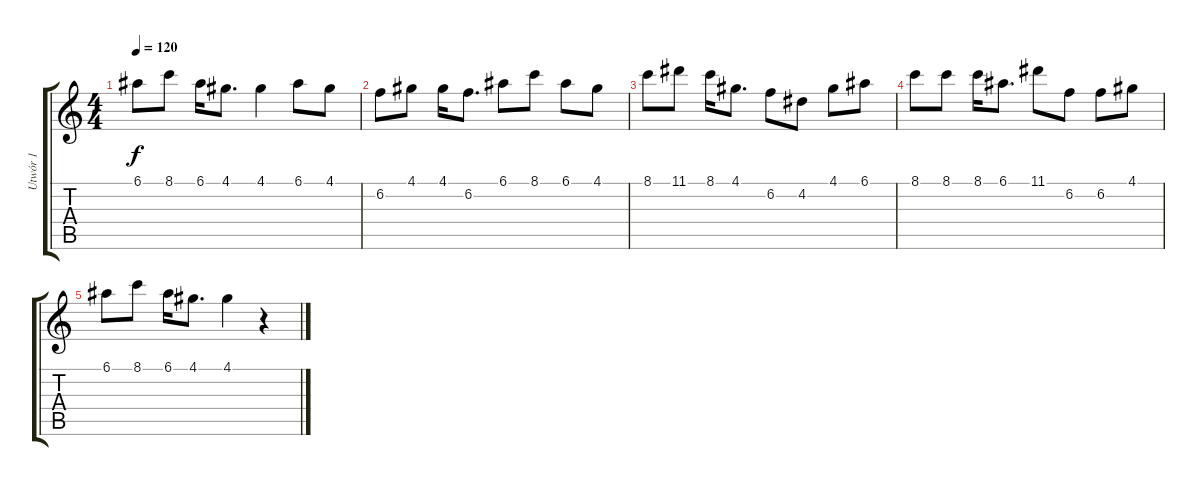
\track ("Utwór 1" "Utwór 1") {instrument acousticguitarsteel}
\staff {score tabs}
\tuning (E4 B3 G3 D3 A2 E2) {hide}
\ts (4 4)
\tempo 120
\clef g2
\ks c
6.1.8{dy f} 8.1.8 6.1.16 4.1.8{d} 4.1.4 6.1.8 4.1.8 |
6.2.8 4.1.8 4.1.16 6.2.8{d} 6.1.8 8.1.8 6.1.8 4.1.8 |
8.1.8 11.1.8 8.1.16 4.1.8{d} 6.2.8 4.2.8 4.1.8 6.1.8 |
8.1.8 8.1.8 8.1.16 6.1.8{d} 11.1.8 6.2.8 6.2.8 4.1.8 |
6.1.8 8.1.8 6.1.16 4.1.8{d} 4.1.4 r.4
